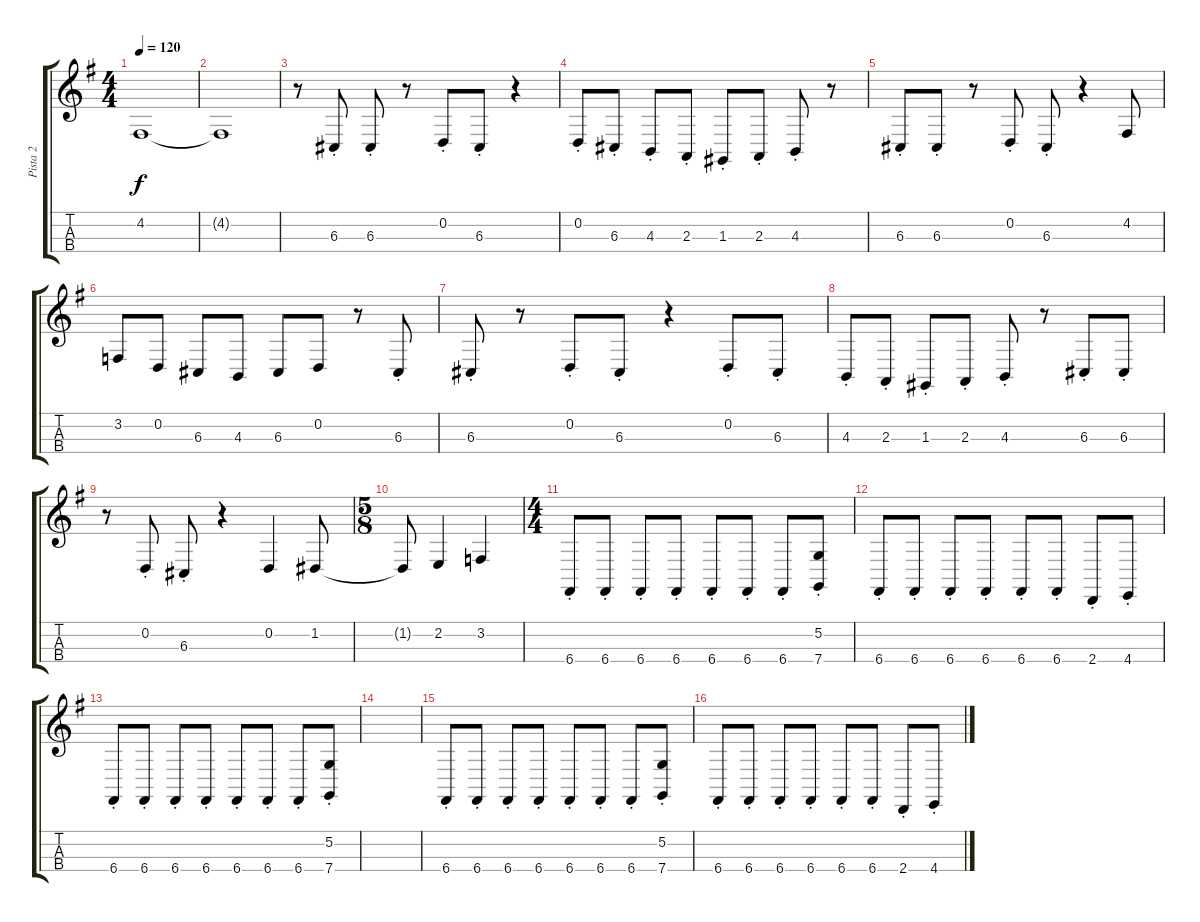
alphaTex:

\track ("Pista 2" "Pista 2") {instrument tremolostrings}
\staff {score tabs}
\tuning (A3 D3 G2 C2) {hide}
\ts (4 4)
\tempo 120
\clef g2
\ks g
4.2.1{dy f} |
4.2{t}.1{volume 5} |
r.8{volume 14} 6.3{st}.8 6.3{st}.8 r.8 0.2{st}.8 6.3{st}.8 r.4 |
0.2{st}.8 6.3{st}.8 4.3{st}.8 2.3{st}.8 1.3{st}.8 2.3{st}.8 4.3{st}.8 r.8 |
6.3{st}.8 6.3{st}.8 r.8 0.2{st}.8 6.3{st}.8 r.4 4.2.8 |
3.2.8 0.2.8 6.3.8 4.3.8 6.3.8 0.2.8 r.8 6.3{st}.8 |
6.3{st}.8 r.8 0.2{st}.8 6.3{st}.8 r.4 0.2{st}.8 6.3{st}.8 |
4.3{st}.8 2.3{st}.8 1.3{st}.8 2.3{st}.8 4.3{st}.8 r.8 6.3{st}.8 6.3{st}.8 |
r.8 0.2{st}.8 6.3{st}.8 r.4 0.2.4 1.2.8 |
\ts (5 8)
1.2{t}.8 2.2.4 3.2.4 |
\ts (4 4)
6.4{st}.8 6.4{st}.8 6.4{st}.8 6.4{st}.8 6.4{st}.8 6.4{st}.8 6.4{st}.8 (5.2{st} 7.4{st}).8 |
6.4{st}.8 6.4{st}.8 6.4{st}.8 6.4{st}.8 6.4{st}.8 6.4{st}.8 2.4{st}.8 4.4{st}.8 |
6.4{st}.8 6.4{st}.8 6.4{st}.8 6.4{st}.8 6.4{st}.8 6.4{st}.8 6.4{st}.8 (5.2{st} 7.4{st}).8 |
|
6.4{st}.8 6.4{st}.8 6.4{st}.8 6.4{st}.8 6.4{st}.8 6.4{st}.8 6.4{st}.8 (5.2{st} 7.4{st}).8 |
6.4{st}.8 6.4{st}.8 6.4{st}.8 6.4{st}.8 6.4{st}.8 6.4{st}.8 2.4{st}.8 4.4{st}.8
